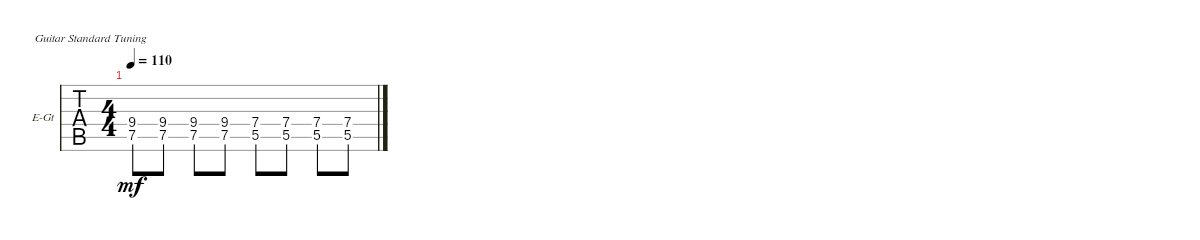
\defaultSystemsLayout 4
\bracketExtendMode groupsimilarinstruments
\firstSystemTrackNameOrientation horizontal
\otherSystemsTrackNameOrientation horizontal
\track ("Electric Guitar" "E-Gt") {instrument distortionguitar}
\staff {tabs}
\tuning (E4 B3 G3 D3 A2 E2)
\ts (4 4)
\tempo 110
\clef g2
\ks c
(7.5 9.4).8{dy mf} (7.5 9.4).8 (7.5 9.4).8 (7.5 9.4).8 (5.5 7.4).8 (5.5 7.4).8 (5.5 7.4).8 (5.5 7.4).8
